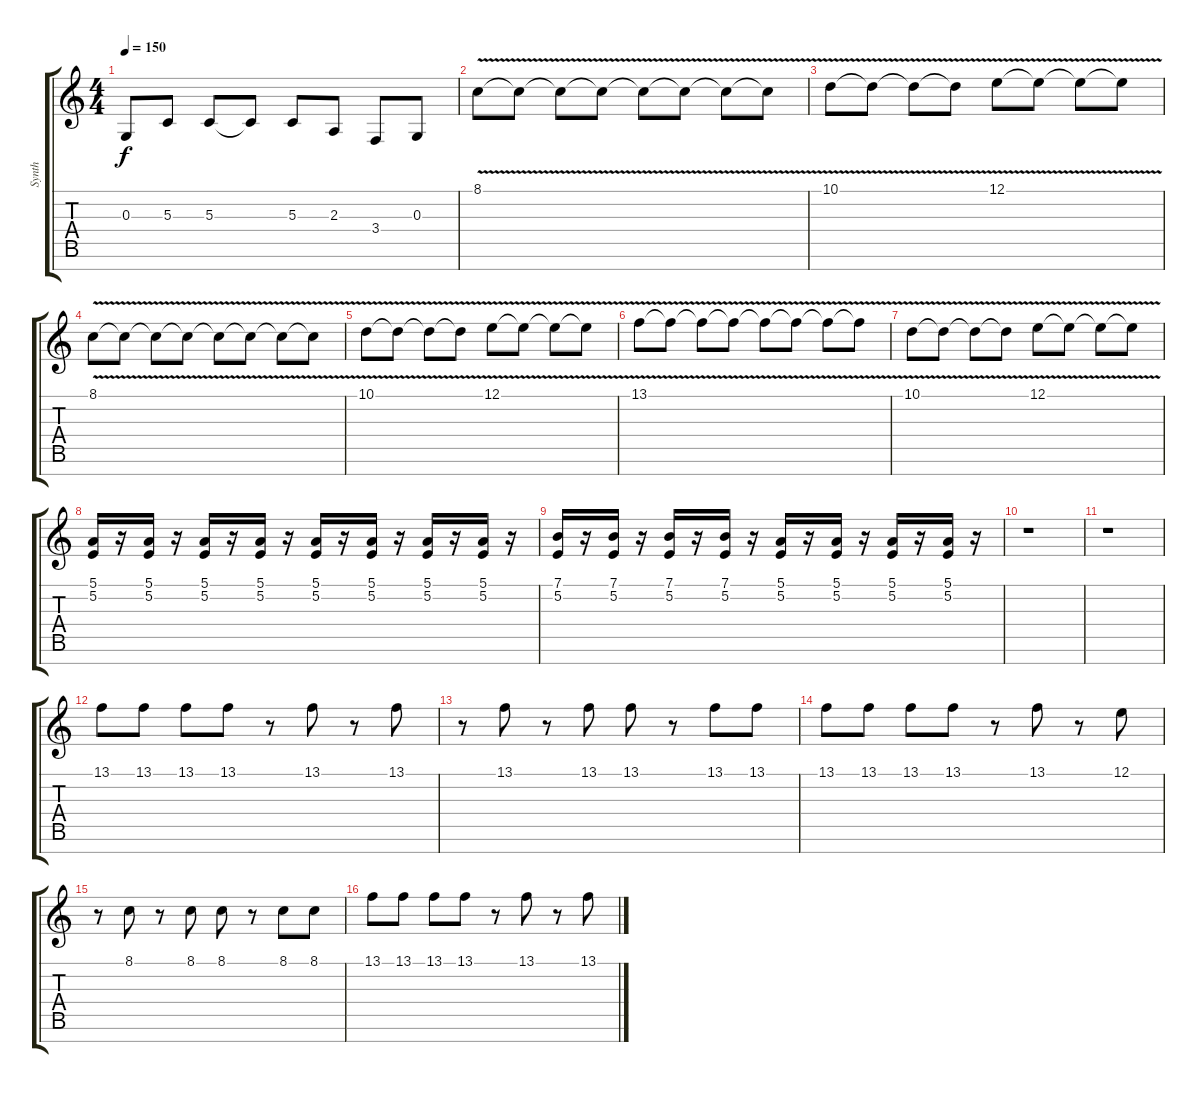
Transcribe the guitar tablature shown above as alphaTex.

\track ("Synth" "Synth") {instrument lead2sawtooth}
\staff {score tabs}
\tuning (E4 B3 G3 D3 A2 E2 B1) {hide}
\ts (4 4)
\tempo 150
\clef g2
\ks c
0.3{t}.8{dy f} 5.3.8 5.3.8 5.3{t}.8 5.3.8 2.3.8 3.4.8 0.3.8 |
8.1{v}.8 8.1{v t}.8 8.1{v t}.8 8.1{v t}.8 8.1{v t}.8 8.1{v t}.8 8.1{v t}.8 8.1{v t}.8 |
10.1{v}.8 10.1{v t}.8 10.1{v t}.8 10.1{v t}.8 12.1{v}.8 12.1{v t}.8 12.1{v t}.8 12.1{v t}.8 |
8.1{v}.8 8.1{v t}.8 8.1{v t}.8 8.1{v t}.8 8.1{v t}.8 8.1{v t}.8 8.1{v t}.8 8.1{v t}.8 |
10.1{v}.8 10.1{v t}.8 10.1{v t}.8 10.1{v t}.8 12.1{v}.8 12.1{v t}.8 12.1{v t}.8 12.1{v t}.8 |
13.1{v}.8 13.1{v t}.8 13.1{v t}.8 13.1{v t}.8 13.1{v t}.8 13.1{v t}.8 13.1{v t}.8 13.1{v t}.8 |
10.1{v}.8 10.1{v t}.8 10.1{v t}.8 10.1{v t}.8 12.1{v}.8 12.1{v t}.8 12.1{v t}.8 12.1{v t}.8 |
(5.1 5.2).16 r.16 (5.1 5.2).16 r.16 (5.1 5.2).16 r.16 (5.1 5.2).16 r.16 (5.1 5.2).16 r.16 (5.1 5.2).16 r.16 (5.1 5.2).16 r.16 (5.1 5.2).16 r.16 |
(7.1 5.2).16 r.16 (7.1 5.2).16 r.16 (7.1 5.2).16 r.16 (7.1 5.2).16 r.16 (5.1 5.2).16 r.16 (5.1 5.2).16 r.16 (5.1 5.2).16 r.16 (5.1 5.2).16 r.16 |
r.1 |
r.1 |
13.1.8 13.1.8 13.1.8 13.1.8 r.8 13.1.8 r.8 13.1.8 |
r.8 13.1.8 r.8 13.1.8 13.1.8 r.8 13.1.8 13.1.8 |
13.1.8 13.1.8 13.1.8 13.1.8 r.8 13.1.8 r.8 12.1.8 |
r.8 8.1.8 r.8 8.1.8 8.1.8 r.8 8.1.8 8.1.8 |
13.1.8 13.1.8 13.1.8 13.1.8 r.8 13.1.8 r.8 13.1.8
